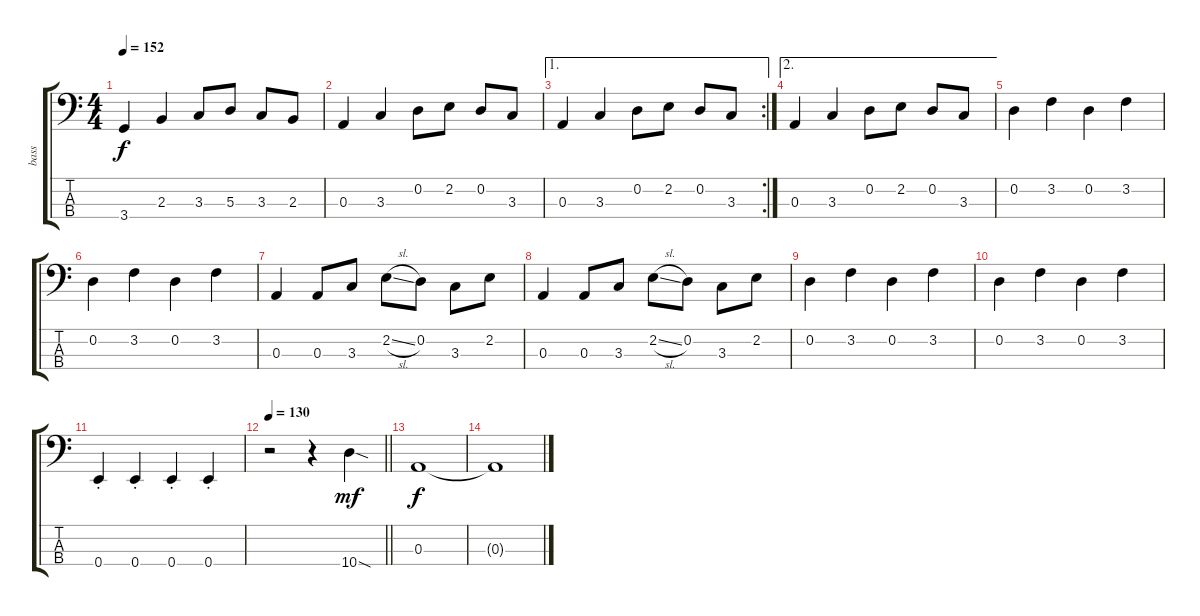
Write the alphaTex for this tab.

\track ("bass" "bass") {instrument electricbasspick}
\staff {score tabs}
\tuning (G2 D2 A1 E1) {hide}
\ts (4 4)
\tempo 152
\clef f4
\ks c
3.4.4{dy f} 2.3.4 3.3.8 5.3.8 3.3.8 2.3.8 |
0.3.4 3.3.4 0.2.8 2.2.8 0.2.8 3.3.8 |
\ae 1
\rc 2
0.3.4 3.3.4 0.2.8 2.2.8 0.2.8 3.3.8 |
\ae 2
0.3.4 3.3.4 0.2.8 2.2.8 0.2.8 3.3.8 |
0.2.4 3.2.4 0.2.4 3.2.4 |
0.2.4 3.2.4 0.2.4 3.2.4 |
0.3.4 0.3.8 3.3.8 2.2{sl}.8 0.2.8 3.3.8 2.2.8 |
0.3.4 0.3.8 3.3.8 2.2{sl}.8 0.2.8 3.3.8 2.2.8 |
0.2.4 3.2.4 0.2.4 3.2.4 |
0.2.4 3.2.4 0.2.4 3.2.4 |
0.4{st}.4 0.4{st}.4 0.4{st}.4 0.4{st}.4 |
\tempo 130
\barLineRight lightlight
r.2 r.4 10.4{sod}.4{dy mf} |
0.3.1{dy f} |
0.3{t}.1
